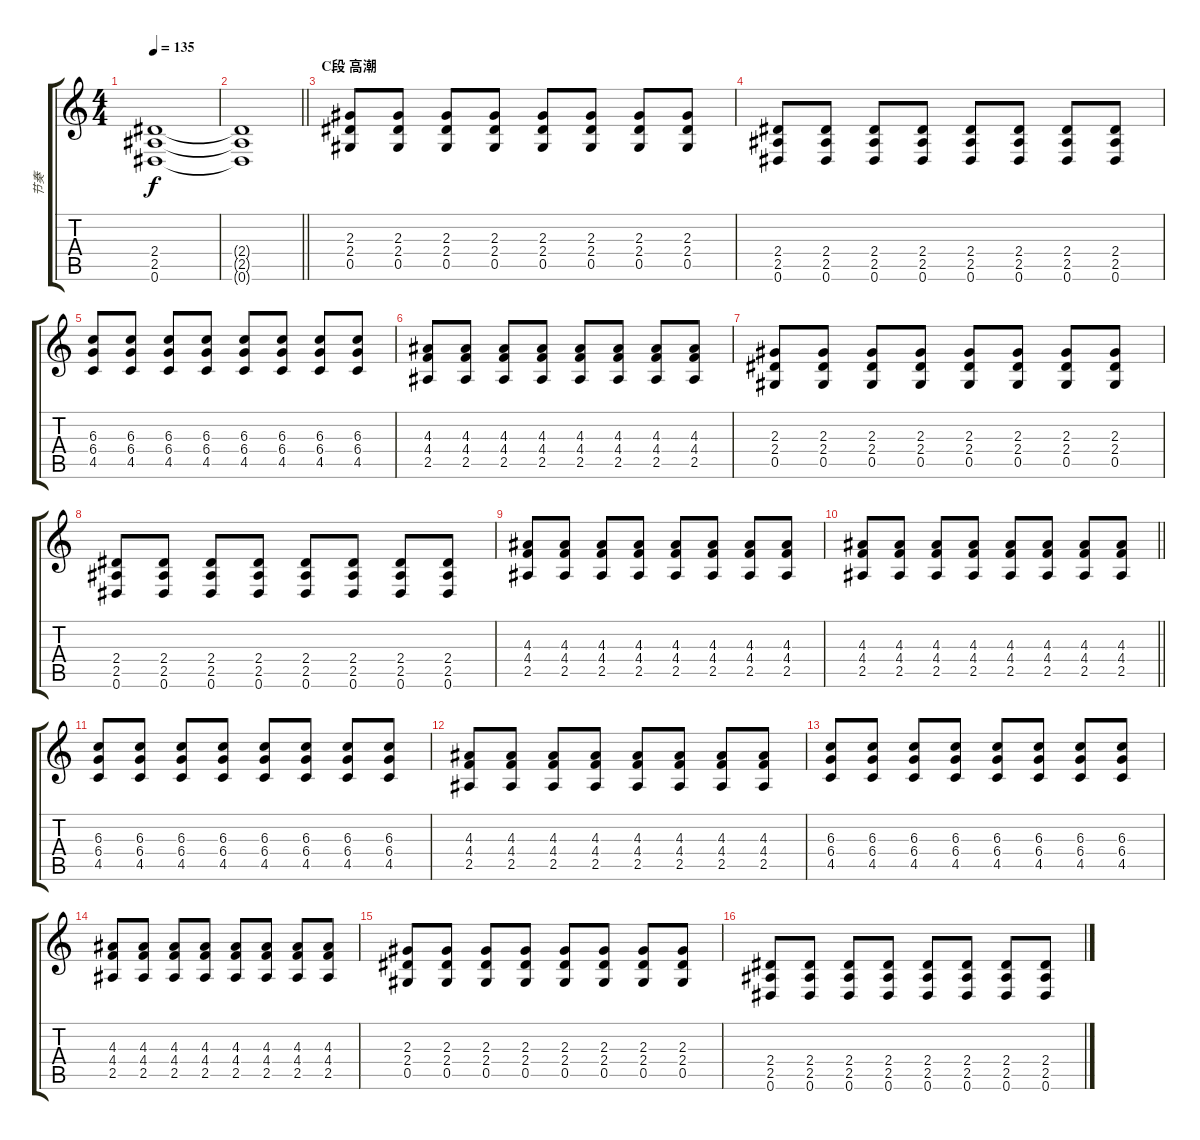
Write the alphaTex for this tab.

\track ("节奏 " "节奏 ") {instrument distortionguitar}
\staff {score tabs}
\tuning (Eb4 Bb3 Gb3 Db3 Ab2 Eb2) {hide}
\ts (4 4)
\tempo 135
\clef g2
\ks c
(2.4 2.5 0.6).1{dy f} |
\barLineRight lightlight
(2.4{t} 2.5{t} 0.6{t}).1 |
\section ("" "C段 高潮")
(2.3 2.4 0.5).8 (2.3 2.4 0.5).8 (2.3 2.4 0.5).8 (2.3 2.4 0.5).8 (2.3 2.4 0.5).8 (2.3 2.4 0.5).8 (2.3 2.4 0.5).8 (2.3 2.4 0.5).8 |
(2.4 2.5 0.6).8 (2.4 2.5 0.6).8 (2.4 2.5 0.6).8 (2.4 2.5 0.6).8 (2.4 2.5 0.6).8 (2.4 2.5 0.6).8 (2.4 2.5 0.6).8 (2.4 2.5 0.6).8 |
(6.3 6.4 4.5).8 (6.3 6.4 4.5).8 (6.3 6.4 4.5).8 (6.3 6.4 4.5).8 (6.3 6.4 4.5).8 (6.3 6.4 4.5).8 (6.3 6.4 4.5).8 (6.3 6.4 4.5).8 |
(4.3 4.4 2.5).8 (4.3 4.4 2.5).8 (4.3 4.4 2.5).8 (4.3 4.4 2.5).8 (4.3 4.4 2.5).8 (4.3 4.4 2.5).8 (4.3 4.4 2.5).8 (4.3 4.4 2.5).8 |
(2.3 2.4 0.5).8 (2.3 2.4 0.5).8 (2.3 2.4 0.5).8 (2.3 2.4 0.5).8 (2.3 2.4 0.5).8 (2.3 2.4 0.5).8 (2.3 2.4 0.5).8 (2.3 2.4 0.5).8 |
(2.4 2.5 0.6).8{txt ""} (2.4 2.5 0.6).8 (2.4 2.5 0.6).8 (2.4 2.5 0.6).8 (2.4 2.5 0.6).8 (2.4 2.5 0.6).8 (2.4 2.5 0.6).8 (2.4 2.5 0.6).8 |
(4.3 4.4 2.5).8 (4.3 4.4 2.5).8 (4.3 4.4 2.5).8 (4.3 4.4 2.5).8 (4.3 4.4 2.5).8 (4.3 4.4 2.5).8 (4.3 4.4 2.5).8 (4.3 4.4 2.5).8 |
\barLineRight lightlight
(4.3 4.4 2.5).8 (4.3 4.4 2.5).8 (4.3 4.4 2.5).8 (4.3 4.4 2.5).8 (4.3 4.4 2.5).8 (4.3 4.4 2.5).8 (4.3 4.4 2.5).8 (4.3 4.4 2.5).8 |
(6.3 6.4 4.5).8 (6.3 6.4 4.5).8 (6.3 6.4 4.5).8 (6.3 6.4 4.5).8 (6.3 6.4 4.5).8 (6.3 6.4 4.5).8 (6.3 6.4 4.5).8 (6.3 6.4 4.5).8 |
(4.3 4.4 2.5).8 (4.3 4.4 2.5).8 (4.3 4.4 2.5).8 (4.3 4.4 2.5).8 (4.3 4.4 2.5).8 (4.3 4.4 2.5).8 (4.3 4.4 2.5).8 (4.3 4.4 2.5).8 |
(6.3 6.4 4.5).8 (6.3 6.4 4.5).8 (6.3 6.4 4.5).8 (6.3 6.4 4.5).8 (6.3 6.4 4.5).8 (6.3 6.4 4.5).8 (6.3 6.4 4.5).8 (6.3 6.4 4.5).8 |
(4.3 4.4 2.5).8 (4.3 4.4 2.5).8 (4.3 4.4 2.5).8 (4.3 4.4 2.5).8 (4.3 4.4 2.5).8 (4.3 4.4 2.5).8 (4.3 4.4 2.5).8 (4.3 4.4 2.5).8 |
(2.3 2.4 0.5).8 (2.3 2.4 0.5).8 (2.3 2.4 0.5).8 (2.3 2.4 0.5).8 (2.3 2.4 0.5).8 (2.3 2.4 0.5).8 (2.3 2.4 0.5).8 (2.3 2.4 0.5).8 |
(2.4 2.5 0.6).8 (2.4 2.5 0.6).8 (2.4 2.5 0.6).8 (2.4 2.5 0.6).8 (2.4 2.5 0.6).8 (2.4 2.5 0.6).8 (2.4 2.5 0.6).8 (2.4 2.5 0.6).8
